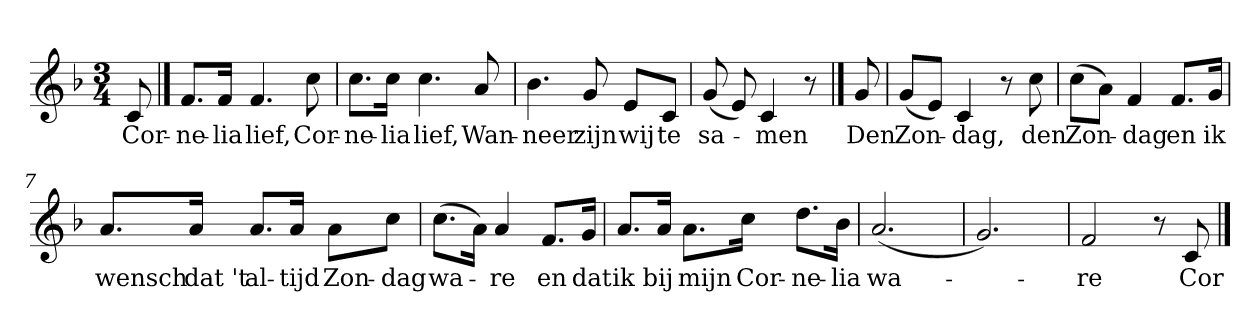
**kern	**text
*part1	*part1
*staff1	*staff1
*clefG2	*
*k[b-]	*
*F:	*
*M3/4	*
*MM120	*
=	=
8c	Cor-
==1	==1
8.f/L	-ne-
16f/Jk	-lia
4.f	lief,
8cc	Cor-
=2	=2
8.cc\L	-ne-
16cc\Jk	-lia
4.cc	lief,
8a	Wan-
=3	=3
4.b-	-neer
8g	zijn
8e/L	wij
8c/J	te
=4	=4
(8g	sa-
8e)	.
4c	-men
8r	.
==	==
8g	Den
=5	=5
(8g/L	Zon-
8e/J)	.
4c	-dag,
8r	.
8cc	den
=6	=6
(8cc\L	Zon-
8a\J)	.
4f	-dag
8.f/L	en
16g/Jk	ik
=7	=7
8.a/L	wensch
16a/Jk	dat 't
8.a/L	al-
16a/Jk	-tijd
8a\L	Zon-
8cc\J	-dag
=8	=8
(8.cc\L	wa-
16a\Jk)	.
4a	-re
8.f/L	en
16g/Jk	dat
=9	=9
8.a/L	ik
16a/Jk	bij
8.a\L	mijn
16cc\Jk	Cor-
8.dd\L	-ne-
16b-\Jk	-lia
=10	=10
(2.a	wa-
=11	=11
2.g)	.
=12	=12
2f	-re
8r	.
8c	Cor-
==	==
*-	*-
